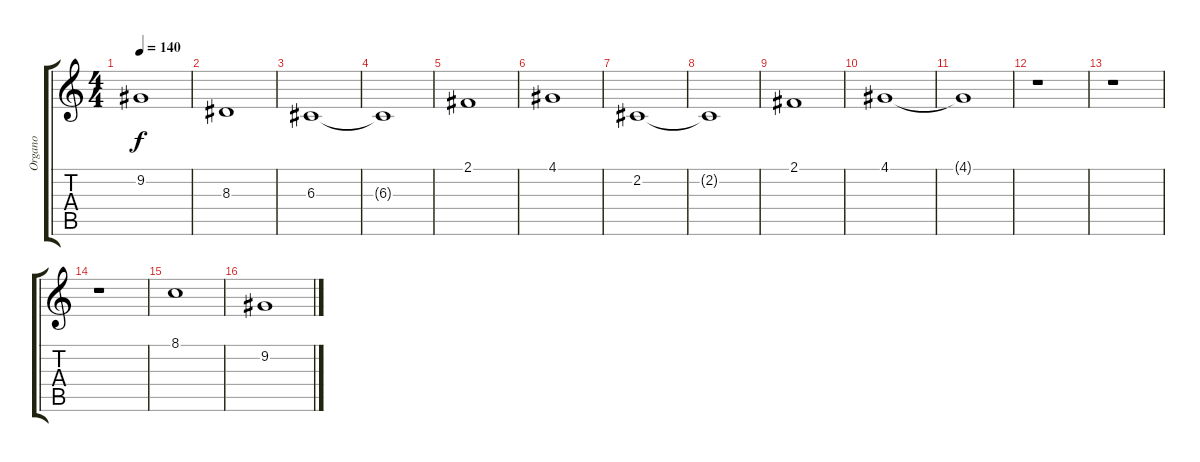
\track ("Organo" "Organo") {instrument lead1square}
\staff {score tabs}
\tuning (E4 B3 G3 D3 A2 E2) {hide}
\ts (4 4)
\tempo 140
\clef g2
\ks c
9.2.1{dy f} |
8.3.1 |
6.3.1 |
6.3{t}.1 |
2.1.1 |
4.1.1 |
2.2.1 |
2.2{t}.1 |
2.1.1 |
4.1.1 |
4.1{t}.1 |
r.1 |
r.1 |
r.1 |
8.1.1 |
9.2.1
